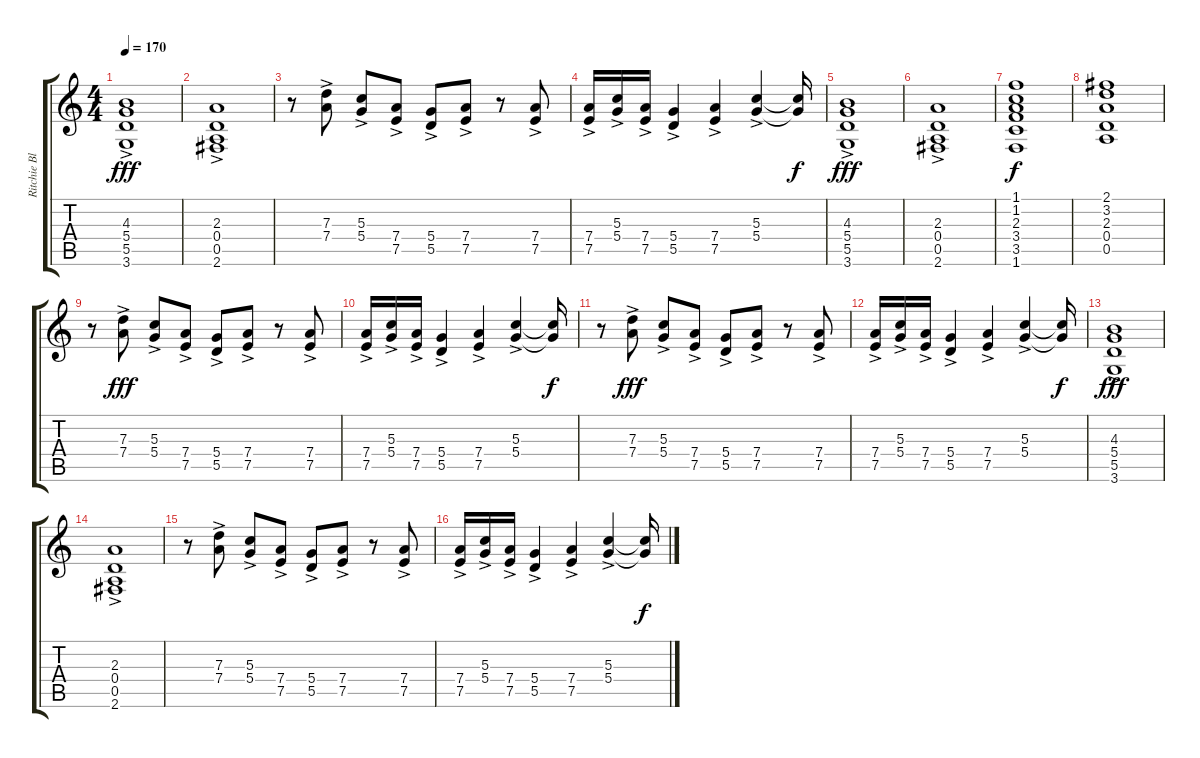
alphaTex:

\track ("Ritchie Blackmore" "Ritchie Bl") {instrument distortionguitar}
\staff {score tabs}
\tuning (E4 B3 G3 D3 A2 E2) {hide}
\ts (4 4)
\tempo 170
\clef g2
\ks c
(4.3{ac} 5.4{ac} 5.5{ac} 3.6{ac}).1{dy fff} |
(2.3{ac} 0.4 0.5{ac} 2.6{ac}).1 |
r.8 (7.3{ac} 7.4).8 (5.3{ac} 5.4).8 (7.4{ac} 7.5).8 (5.4{ac} 5.5).8 (7.4{ac} 7.5).8 r.8 (7.4{ac} 7.5).8 |
(7.4{ac} 7.5).16 (5.3{ac} 5.4).16 (7.4{ac} 7.5).16 (5.4{ac} 5.5).4 (7.4{ac} 7.5{ac}).4 (5.3{ac} 5.4{ac}).4 (5.3{t} 5.4{t}).16{dy f} |
(4.3{ac} 5.4{ac} 5.5{ac} 3.6{ac}).1{dy fff} |
(2.3{ac} 0.4 0.5{ac} 2.6{ac}).1 |
(1.1 1.2 2.3 3.4 3.5 1.6).1{dy f} |
(2.1 3.2 2.3 0.4 0.5).1 |
r.8 (7.3{ac} 7.4).8{dy fff} (5.3{ac} 5.4).8 (7.4{ac} 7.5).8 (5.4{ac} 5.5).8 (7.4{ac} 7.5).8 r.8 (7.4{ac} 7.5).8 |
(7.4{ac} 7.5).16 (5.3{ac} 5.4).16 (7.4{ac} 7.5).16 (5.4{ac} 5.5).4 (7.4{ac} 7.5{ac}).4 (5.3{ac} 5.4{ac}).4 (5.3{t} 5.4{t}).16{dy f} |
r.8 (7.3{ac} 7.4).8{dy fff} (5.3{ac} 5.4).8 (7.4{ac} 7.5).8 (5.4{ac} 5.5).8 (7.4{ac} 7.5).8 r.8 (7.4{ac} 7.5).8 |
(7.4{ac} 7.5).16 (5.3{ac} 5.4).16 (7.4{ac} 7.5).16 (5.4{ac} 5.5).4 (7.4{ac} 7.5{ac}).4 (5.3{ac} 5.4{ac}).4 (5.3{t} 5.4{t}).16{dy f} |
(4.3{ac} 5.4{ac} 5.5{ac} 3.6{ac}).1{dy fff} |
(2.3{ac} 0.4 0.5{ac} 2.6{ac}).1 |
r.8 (7.3{ac} 7.4).8 (5.3{ac} 5.4).8 (7.4{ac} 7.5).8 (5.4{ac} 5.5).8 (7.4{ac} 7.5).8 r.8 (7.4{ac} 7.5).8 |
(7.4{ac} 7.5).16 (5.3{ac} 5.4).16 (7.4{ac} 7.5).16 (5.4{ac} 5.5).4 (7.4{ac} 7.5{ac}).4 (5.3{ac} 5.4{ac}).4 (5.3{t} 5.4{t}).16{dy f}
